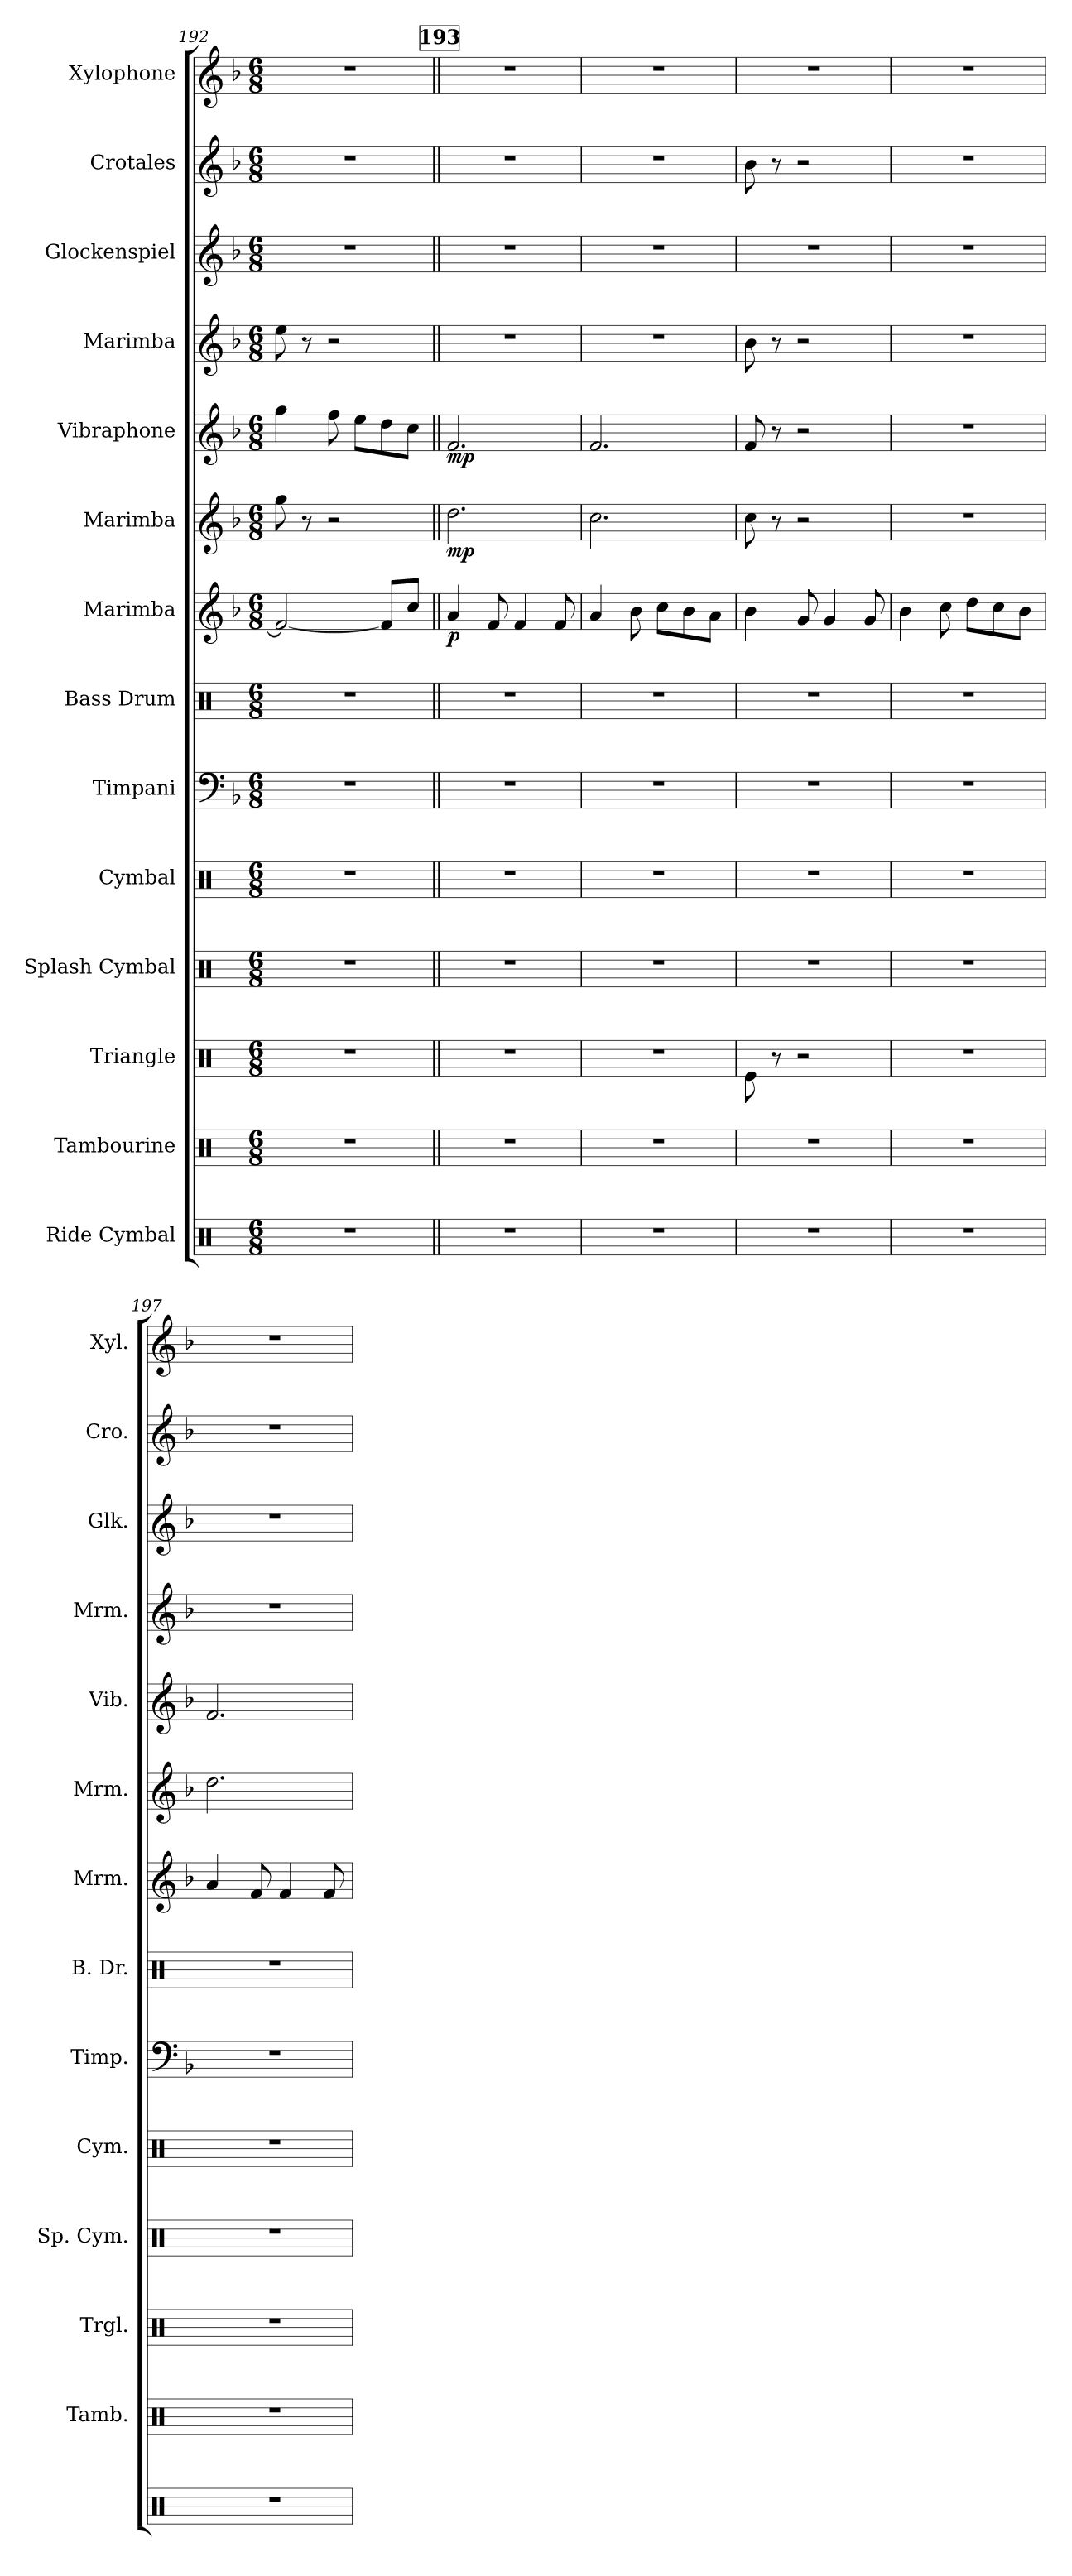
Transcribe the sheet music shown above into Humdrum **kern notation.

**kern	**kern	**kern	**kern	**kern	**kern	**kern	**kern	**dynam	**kern	**dynam	**kern	**dynam	**kern	**kern	**kern	**kern
*part14	*part13	*part12	*part11	*part10	*part9	*part8	*part7	*part7	*part6	*part6	*part5	*part5	*part4	*part3	*part2	*part1
*staff14	*staff13	*staff12	*staff11	*staff10	*staff9	*staff8	*staff7	*staff7	*staff6	*staff6	*staff5	*staff5	*staff4	*staff3	*staff2	*staff1
*I"Ride Cymbal	*I"Tambourine	*I"Triangle	*I"Splash Cymbal	*I"Cymbal	*I"Timpani	*I"Bass Drum	*I"Marimba	*	*I"Marimba	*	*I"Vibraphone	*	*I"Marimba	*I"Glockenspiel	*I"Crotales	*I"Xylophone
*	*I'Tamb.	*I'Trgl.	*I'Sp. Cym.	*I'Cym.	*I'Timp.	*I'B. Dr.	*I'Mrm.	*	*I'Mrm.	*	*I'Vib.	*	*I'Mrm.	*I'Glk.	*I'Cro.	*I'Xyl.
!!LO:PB:g=z
*clefX	*clefX	*clefX	*clefX	*clefX	*clefF4	*clefX	*clefG2	*	*clefG2	*	*clefG2	*	*clefG2	*clefG2	*clefG2	*clefG2
*	*	*	*	*	*	*	*	*	*	*	*	*	*	*ITrd-14c-24	*ITrd-14c-24	*ITrd-7c-12
*k[]	*k[]	*k[]	*k[]	*k[]	*k[b-]	*k[]	*k[b-]	*	*k[b-]	*	*k[b-]	*	*k[b-]	*k[b-]	*k[b-]	*k[b-]
*M6/8	*M6/8	*M6/8	*M6/8	*M6/8	*M6/8	*M6/8	*M6/8	*	*M6/8	*	*M6/8	*	*M6/8	*M6/8	*M6/8	*M6/8
=192	=192	=192	=192	=192	=192	=192	=192	=192	=192	=192	=192	=192	=192	=192	=192	=192
2.r	2.r	2.r	2.r	2.r	2.r	2.r	2f/_	.	8gg\	.	4gg\	.	8ee\	2.r	2.r	2.r
.	.	.	.	.	.	.	.	.	8r	.	.	.	8r	.	.	.
.	.	.	.	.	.	.	.	.	2r	.	8ff\	.	2r	.	.	.
.	.	.	.	.	.	.	.	.	.	.	8ee\L	.	.	.	.	.
.	.	.	.	.	.	.	8f/L]	.	.	.	8dd\	.	.	.	.	.
.	.	.	.	.	.	.	8cc/J	.	.	.	8cc\J	.	.	.	.	.
!!LO:REH:place=s1:a:B:fs=14:t=193
=193||	=193||	=193||	=193||	=193||	=193||	=193||	=193||	=193||	=193||	=193||	=193||	=193||	=193||	=193||	=193||	=193||
!	!	!	!	!	!	!	!	!LO:DY:b	!	!LO:DY:b	!	!LO:DY:b	!	!	!	!
2.r	2.r	2.r	2.r	2.r	2.r	2.r	4a/	p	2.dd\	mp	2.f/	mp	2.r	2.r	2.r	2.r
.	.	.	.	.	.	.	8f/	.	.	.	.	.	.	.	.	.
.	.	.	.	.	.	.	4f/	.	.	.	.	.	.	.	.	.
.	.	.	.	.	.	.	8f/	.	.	.	.	.	.	.	.	.
=194	=194	=194	=194	=194	=194	=194	=194	=194	=194	=194	=194	=194	=194	=194	=194	=194
2.r	2.r	2.r	2.r	2.r	2.r	2.r	4a/	.	2.cc\	.	2.f/	.	2.r	2.r	2.r	2.r
.	.	.	.	.	.	.	8b-\	.	.	.	.	.	.	.	.	.
.	.	.	.	.	.	.	8cc\L	.	.	.	.	.	.	.	.	.
.	.	.	.	.	.	.	8b-\	.	.	.	.	.	.	.	.	.
.	.	.	.	.	.	.	8a\J	.	.	.	.	.	.	.	.	.
=195	=195	=195	=195	=195	=195	=195	=195	=195	=195	=195	=195	=195	=195	=195	=195	=195
2.r	2.r	8Re\	2.r	2.r	2.r	2.r	4b-\	.	8cc\	.	8f/	.	8b-\	2.r	8bbb-\	2.r
.	.	8r	.	.	.	.	.	.	8r	.	8r	.	8r	.	8r	.
.	.	2r	.	.	.	.	8g/	.	2r	.	2r	.	2r	.	2r	.
.	.	.	.	.	.	.	4g/	.	.	.	.	.	.	.	.	.
.	.	.	.	.	.	.	8g/	.	.	.	.	.	.	.	.	.
=196	=196	=196	=196	=196	=196	=196	=196	=196	=196	=196	=196	=196	=196	=196	=196	=196
2.r	2.r	2.r	2.r	2.r	2.r	2.r	4b-\	.	2.r	.	2.r	.	2.r	2.r	2.r	2.r
.	.	.	.	.	.	.	8cc\	.	.	.	.	.	.	.	.	.
.	.	.	.	.	.	.	8dd\L	.	.	.	.	.	.	.	.	.
.	.	.	.	.	.	.	8cc\	.	.	.	.	.	.	.	.	.
.	.	.	.	.	.	.	8b-\J	.	.	.	.	.	.	.	.	.
=197	=197	=197	=197	=197	=197	=197	=197	=197	=197	=197	=197	=197	=197	=197	=197	=197
2.r	2.r	2.r	2.r	2.r	2.r	2.r	4a/	.	2.dd\	.	2.f/	.	2.r	2.r	2.r	2.r
.	.	.	.	.	.	.	8f/	.	.	.	.	.	.	.	.	.
.	.	.	.	.	.	.	4f/	.	.	.	.	.	.	.	.	.
.	.	.	.	.	.	.	8f/	.	.	.	.	.	.	.	.	.
=	=	=	=	=	=	=	=	=	=	=	=	=	=	=	=	=
*-	*-	*-	*-	*-	*-	*-	*-	*-	*-	*-	*-	*-	*-	*-	*-	*-
